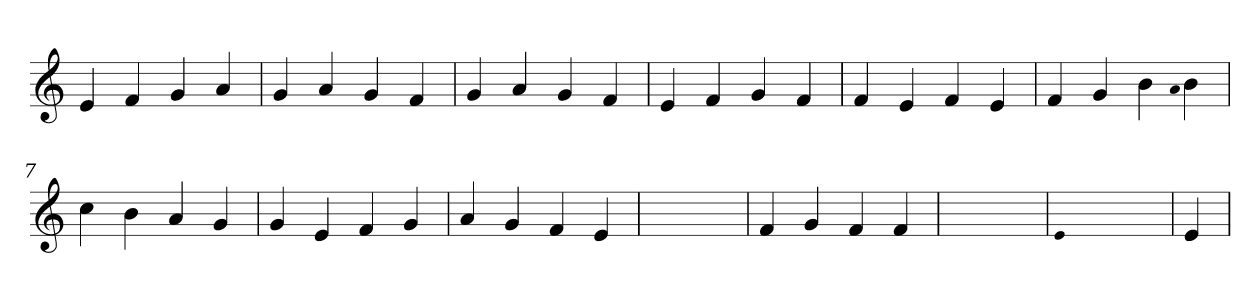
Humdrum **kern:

**kern
*part1
*staff1
*clefG2
=1
4e
4f
4g
4a
=2
4g
4a
4g
4f
=3
4g
4a
4g
4f
=4
4e
4f
4g
4f
=5
4f
4e
4f
4e
=6
4f
4g
4b
qqa
4b
=7
4cc
4b
4a
4g
=8
4g
4e
4f
4g
=9
4a
4g
4f
4e
=10
1ryy
=10
4f
4g
4f
4f
=11
1ryy
=11
qqe
1ryy
=11
4e
=
*-
